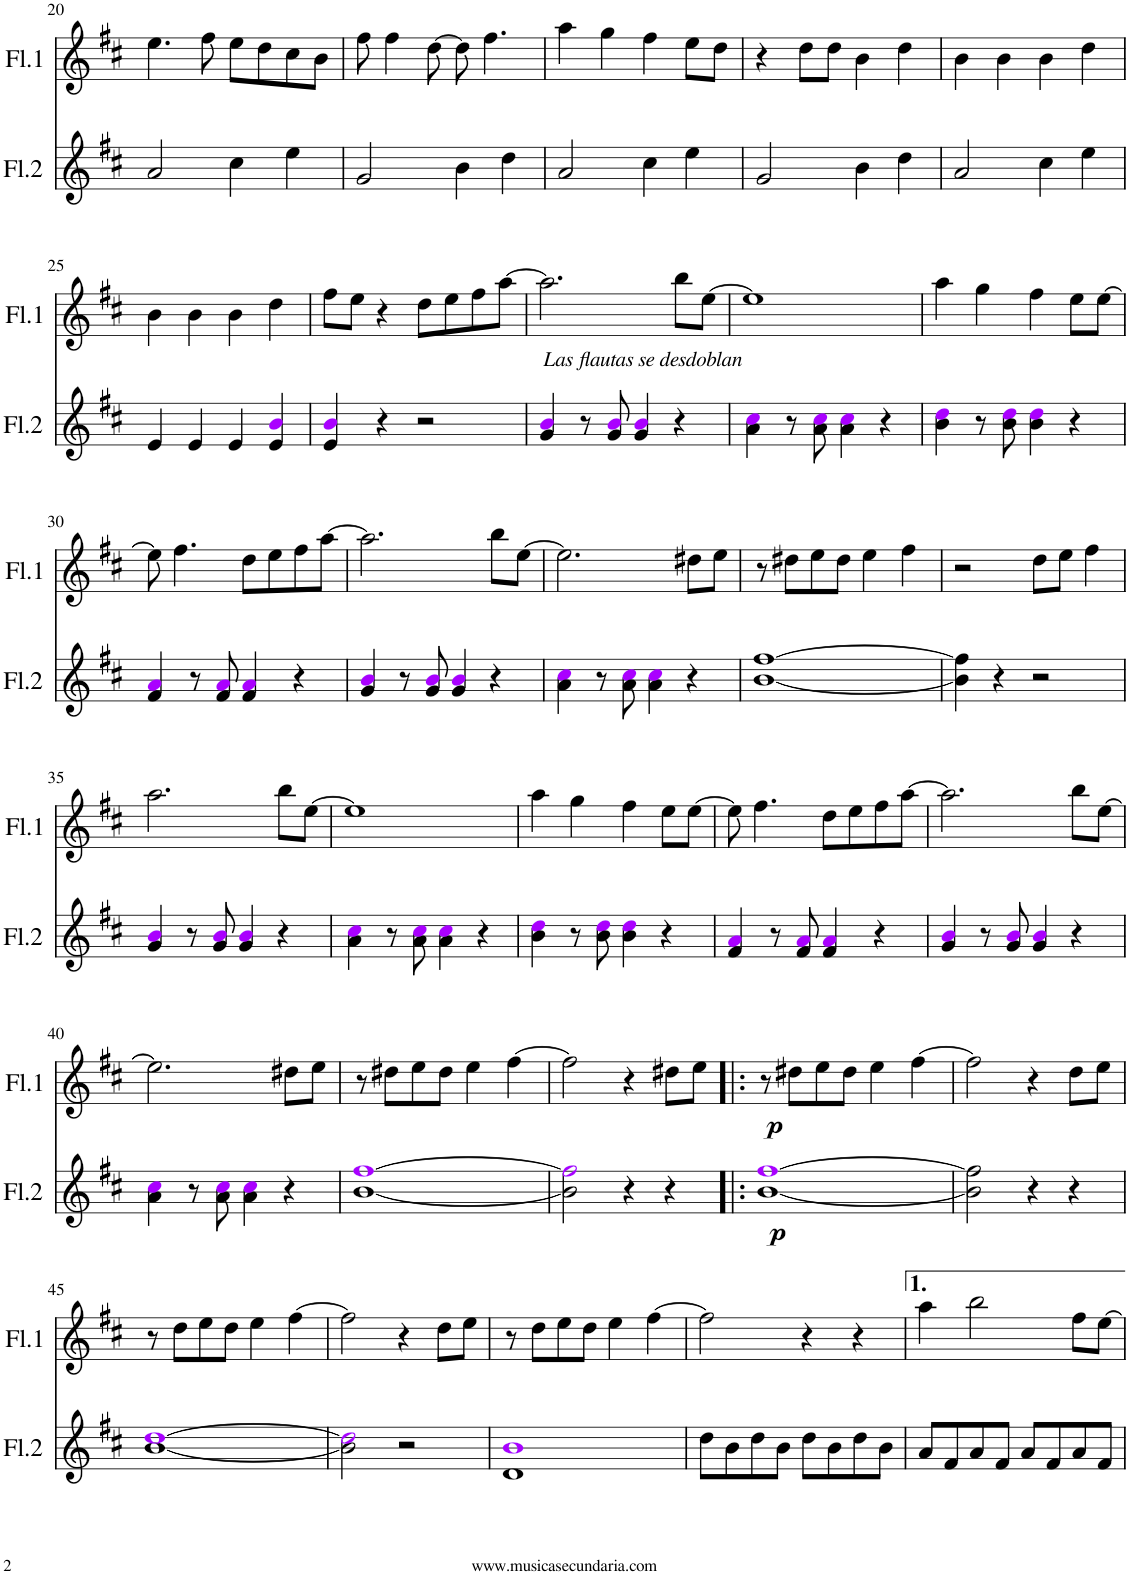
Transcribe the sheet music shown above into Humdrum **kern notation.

**kern	**dynam	**kern	**dynam
*part2	*part2	*part1	*part1
*staff2	*staff2	*staff1	*staff1
*I"Flauta 2	*	*I"Flauta 1	*
*I'Fl.2	*	*I'Fl.1	*
!!LO:PB:g=z
*clefG2	*	*clefG2	*
*k[f#c#]	*	*k[f#c#]	*
*M4/4	*	*M4/4	*
=20	=20	=20	=20
2a/	.	4.ee\	.
.	.	8ff#\	.
4cc#\	.	8ee\L	.
.	.	8dd\	.
4ee\	.	8cc#\	.
.	.	8b\J	.
=21	=21	=21	=21
2g/	.	8ff#\	.
.	.	4ff#\	.
.	.	[8dd\	.
4b\	.	8dd\]	.
.	.	4.ff#\	.
4dd\	.	.	.
=22	=22	=22	=22
2a/	.	4aa\	.
.	.	4gg\	.
4cc#\	.	4ff#\	.
4ee\	.	8ee\L	.
.	.	8dd\J	.
=23	=23	=23	=23
2g/	.	4r	.
.	.	8dd\L	.
.	.	8dd\J	.
4b\	.	4b\	.
4dd\	.	4dd\	.
=24	=24	=24	=24
2a/	.	4b\	.
.	.	4b\	.
4cc#\	.	4b\	.
4ee\	.	4dd\	.
!!LO:LB:g=z
=25	=25	=25	=25
4e/	.	4b\	.
4e/	.	4b\	.
4e/	.	4b\	.
4e/ 4bi/	.	4dd\	.
=26	=26	=26	=26
4e/ 4bi/	.	8ff#\L	.
.	.	8ee\J	.
4r	.	4r	.
2r	.	8dd\L	.
.	.	8ee\	.
.	.	8ff#\	.
.	.	[8aa\J	.
=27	=27	=27	=27
!LO:TX:a:i:t=Las flautas se desdoblan	!	!	!
4g/ 4bi/	.	2.aa\]	.
8r	.	.	.
8g/ 8bi/	.	.	.
4g/ 4bi/	.	.	.
4r	.	8bb\L	.
.	.	[8ee\J	.
=28	=28	=28	=28
4a\ 4cc#i\	.	1ee]	.
8r	.	.	.
8a\ 8cc#i\	.	.	.
4a\ 4cc#i\	.	.	.
4r	.	.	.
=29	=29	=29	=29
4b\ 4ddi\	.	4aa\	.
8r	.	4gg\	.
8b\ 8ddi\	.	.	.
4b\ 4ddi\	.	4ff#\	.
4r	.	8ee\L	.
.	.	[8ee\J	.
!!LO:LB:g=z
=30	=30	=30	=30
4f#/ 4ai/	.	8ee\]	.
.	.	4.ff#\	.
8r	.	.	.
8f#/ 8ai/	.	.	.
4f#/ 4ai/	.	8dd\L	.
.	.	8ee\	.
4r	.	8ff#\	.
.	.	[8aa\J	.
=31	=31	=31	=31
4g/ 4bi/	.	2.aa\]	.
8r	.	.	.
8g/ 8bi/	.	.	.
4g/ 4bi/	.	.	.
4r	.	8bb\L	.
.	.	[8ee\J	.
=32	=32	=32	=32
4a\ 4cc#i\	.	2.ee\]	.
8r	.	.	.
8a\ 8cc#i\	.	.	.
4a\ 4cc#i\	.	.	.
4r	.	8dd#X\L	.
.	.	8ee\J	.
=33	=33	=33	=33
[1b [1ff#	.	8r	.
.	.	8dd#X\L	.
.	.	8ee\	.
.	.	8dd#\J	.
.	.	4ee\	.
.	.	4ff#\	.
=34	=34	=34	=34
4b\] 4ff#\]	.	2r	.
4r	.	.	.
2r	.	8dd\L	.
.	.	8ee\J	.
.	.	4ff#\	.
!!LO:LB:g=z
=35	=35	=35	=35
4g/ 4bi/	.	2.aa\	.
8r	.	.	.
8g/ 8bi/	.	.	.
4g/ 4bi/	.	.	.
4r	.	8bb\L	.
.	.	[8ee\J	.
=36	=36	=36	=36
4a\ 4cc#i\	.	1ee]	.
8r	.	.	.
8a\ 8cc#i\	.	.	.
4a\ 4cc#i\	.	.	.
4r	.	.	.
=37	=37	=37	=37
4b\ 4ddi\	.	4aa\	.
8r	.	4gg\	.
8b\ 8ddi\	.	.	.
4b\ 4ddi\	.	4ff#\	.
4r	.	8ee\L	.
.	.	[8ee\J	.
=38	=38	=38	=38
4f#/ 4ai/	.	8ee\]	.
.	.	4.ff#\	.
8r	.	.	.
8f#/ 8ai/	.	.	.
4f#/ 4ai/	.	8dd\L	.
.	.	8ee\	.
4r	.	8ff#\	.
.	.	[8aa\J	.
=39	=39	=39	=39
4g/ 4bi/	.	2.aa\]	.
8r	.	.	.
8g/ 8bi/	.	.	.
4g/ 4bi/	.	.	.
4r	.	8bb\L	.
.	.	[8ee\J	.
!!LO:LB:g=z
=40	=40	=40	=40
4a\ 4cc#i\	.	2.ee\]	.
8r	.	.	.
8a\ 8cc#i\	.	.	.
4a\ 4cc#i\	.	.	.
4r	.	8dd#X\L	.
.	.	8ee\J	.
=41	=41	=41	=41
[1b [1ff#i	.	8r	.
.	.	8dd#X\L	.
.	.	8ee\	.
.	.	8dd#\J	.
.	.	4ee\	.
.	.	[4ff#\	.
=42	=42	=42	=42
2b\] 2ff#i\]	.	2ff#\]	.
4r	.	4r	.
4r	.	8dd#X\L	.
.	.	8ee\J	.
=43!|:	=43!|:	=43!|:	=43!|:
!	!LO:DY:b	!	!LO:DY:b
[1b [1ff#i	p	8r	p
.	.	8dd#X\L	.
.	.	8ee\	.
.	.	8dd#\J	.
.	.	4ee\	.
.	.	[4ff#\	.
=44	=44	=44	=44
2b\] 2ff#\]	.	2ff#\]	.
4r	.	4r	.
4r	.	8dd\L	.
.	.	8ee\J	.
!!LO:LB:g=z
=45	=45	=45	=45
[1b [1ddi	.	8r	.
.	.	8dd\L	.
.	.	8ee\	.
.	.	8dd\J	.
.	.	4ee\	.
.	.	[4ff#\	.
=46	=46	=46	=46
2b\] 2ddi\]	.	2ff#\]	.
2r	.	4r	.
.	.	8dd\L	.
.	.	8ee\J	.
=47	=47	=47	=47
1d 1bi	.	8r	.
.	.	8dd\L	.
.	.	8ee\	.
.	.	8dd\J	.
.	.	4ee\	.
.	.	[4ff#\	.
=48	=48	=48	=48
8dd\L	.	2ff#\]	.
8b\	.	.	.
8dd\	.	.	.
8b\J	.	.	.
8dd\L	.	4r	.
8b\	.	.	.
8dd\	.	4r	.
8b\J	.	.	.
=49	=49	=49	=49
8a/L	.	4aa\	.
8f#/	.	.	.
8a/	.	2bb\	.
8f#/J	.	.	.
8a/L	.	.	.
8f#/	.	.	.
8a/	.	8ff#\L	.
8f#/J	.	[8ee\J	.
=	=	=	=
*-	*-	*-	*-
